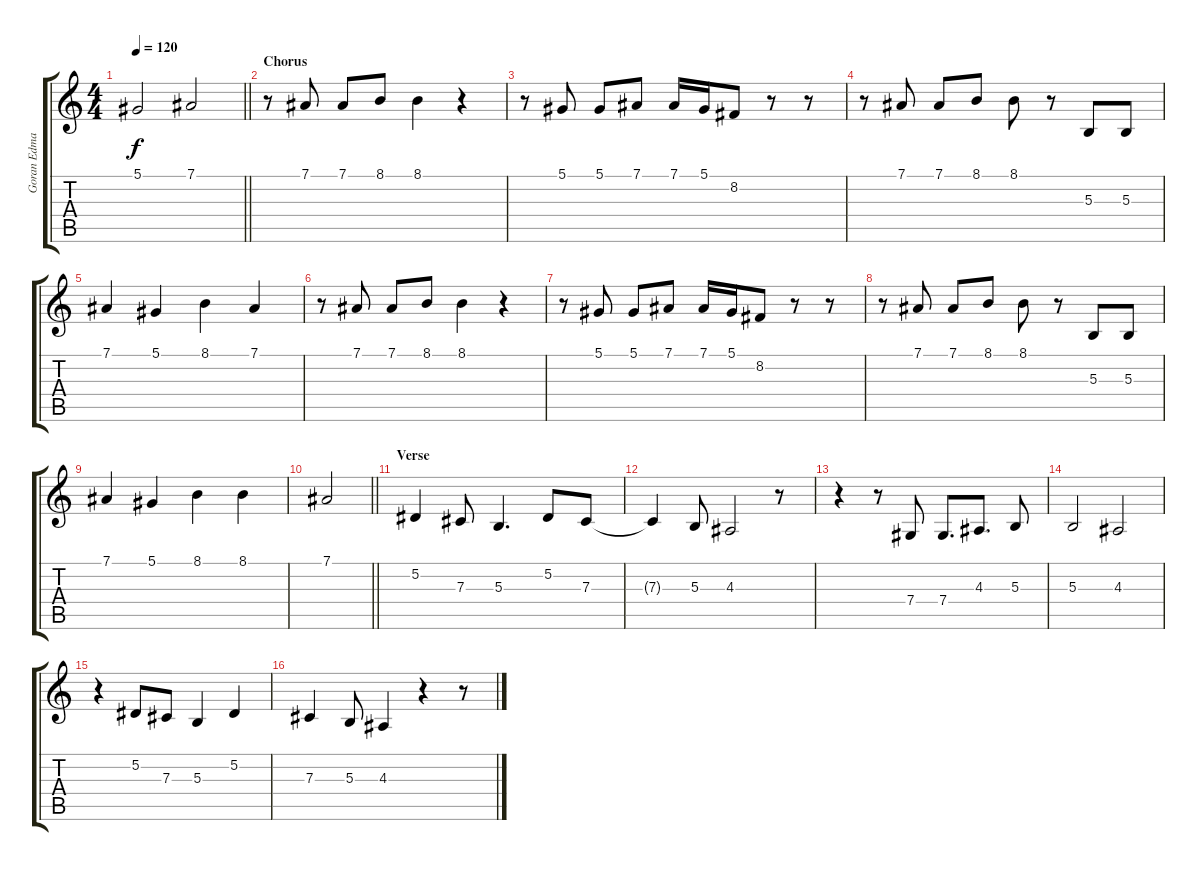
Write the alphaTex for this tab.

\track ("Goran Edman" "Goran Edma") {instrument lead2sawtooth}
\staff {score tabs}
\tuning (Eb4 Bb3 Gb3 Db3 Ab2 Eb2) {hide}
\ts (4 4)
\tempo 120
\clef g2
\barLineRight lightlight
\ks c
5.1.2{dy f} 7.1.2 |
\section ("" "Chorus")
r.8 7.1.8 7.1.8 8.1.8 8.1.4 r.4 |
r.8 5.1.8 5.1.8 7.1.8 7.1.16 5.1.16 8.2.8 r.8 r.8 |
r.8 7.1.8 7.1.8 8.1.8 8.1.8 r.8 5.3.8 5.3.8 |
7.1.4 5.1.4 8.1.4 7.1.4 |
r.8 7.1.8 7.1.8 8.1.8 8.1.4 r.4 |
r.8 5.1.8 5.1.8 7.1.8 7.1.16 5.1.16 8.2.8 r.8 r.8 |
r.8 7.1.8 7.1.8 8.1.8 8.1.8 r.8 5.3.8 5.3.8 |
7.1.4 5.1.4 8.1.4 8.1.4 |
\barLineRight lightlight
7.1.2 |
\section ("" "Verse")
5.2.4 7.3.8 5.3.4{d} 5.2.8 7.3.8 |
7.3{t}.4 5.3.8 4.3.2 r.8 |
r.4 r.8 7.4.8 7.4.8{d} 4.3.8{d} 5.3.8 |
5.3.2 4.3.2 |
r.4 5.2.8 7.3.8 5.3.4 5.2.4 |
7.3.4 5.3.8 4.3.4 r.4 r.8
